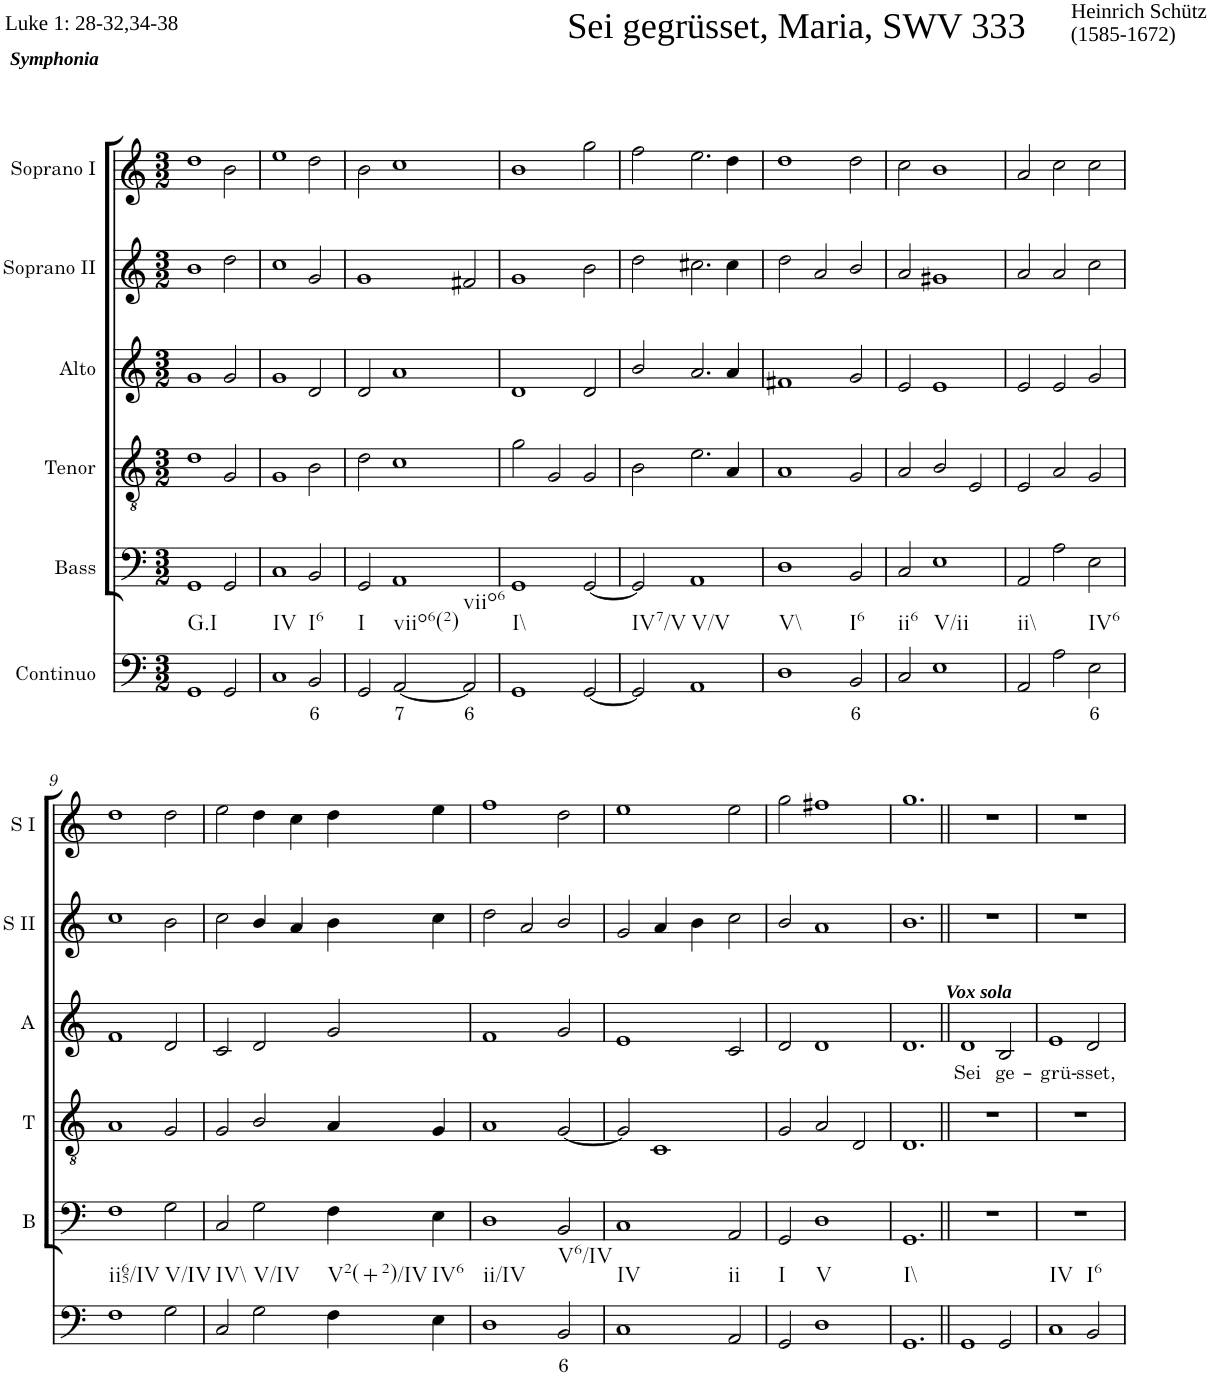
**kern	**text	**kern	**kern	**kern	**text	**kern	**kern
*part6	*part6	*part5	*part4	*part3	*part3	*part2	*part1
*staff6	*staff6	*staff5	*staff4	*staff3	*staff3	*staff2	*staff1
*I"Continuo	*	*I"Bass	*I"Tenor	*I"Alto	*	*I"Soprano II	*I"Soprano I
*	*	*I'B	*I'T	*I'A	*	*I'S II	*I'S I
*clefF4	*	*clefF4	*clefGv2	*clefG2	*	*clefG2	*clefG2
*k[]	*	*k[]	*k[]	*k[]	*	*k[]	*k[]
*M3/2	*	*M3/2	*M3/2	*M3/2	*	*M3/2	*M3/2
=1	=1	=1	=1	=1	=1	=1	=1
!	!	!	!	!	!	!	!LO:TX:a:Bi:t=Symphonia
!	!	!	!	!	!	!	!LO:TX:a:t=Sei gegrüsset, Maria, SWV 333
!	!	!	!	!	!	!	!LO:TX:a:t=Heinrich Schütz
!	!	!	!	!	!	!	!LO:TX:a:t=(1585-1672)
!	!	!	!	!	!	!	!LO:TX:a:t=Luke 1&colon; 28-32,34-38
!LO:TX:b:t=G.I	!	!	!	!	!	!	!
1GG	.	1GG	1d	1g	.	1b	1dd
2GG/	.	2GG/	2G/	2g/	.	2dd\	2b\
=2	=2	=2	=2	=2	=2	=2	=2
!LO:TX:b:t=IV	!	!	!	!	!	!	!
1C	.	1C	1G	1g	.	1cc	1ee
!LO:TX:b:t=I6	!	!	!	!	!	!	!
!	!LO:LY:b	!	!	!	!	!	!
2BB/	6	2BB/	2B\	2d/	.	2g/	2dd\
=3	=3	=3	=3	=3	=3	=3	=3
!LO:TX:b:t=I	!	!	!	!	!	!	!
2GG/	.	2GG/	2d\	2d/	.	1g	2b\
!LO:TX:b:t=viio6(2)	!	!	!	!	!	!	!
!	!LO:LY:b	!	!	!	!	!	!
[2AA/	7	1AA	1c	1a	.	.	1cc
!LO:TX:b:t=viio6	!	!	!	!	!	!	!
!	!LO:LY:b	!	!	!	!	!	!
2AA/]	6	.	.	.	.	2f#X/	.
=4	=4	=4	=4	=4	=4	=4	=4
!LO:TX:b:t=I\\	!	!	!	!	!	!	!
1GG	.	1GG	2g\	1d	.	1g	1b
.	.	.	2G/	.	.	.	.
[2GG/	.	[2GG/	2G/	2d/	.	2b\	2gg\
=5	=5	=5	=5	=5	=5	=5	=5
!LO:TX:b:t=IV7/V	!	!	!	!	!	!	!
2GG/]	.	2GG/]	2B\	2b/	.	2dd\	2ff\
!LO:TX:b:t=V/V	!	!	!	!	!	!	!
1AA	.	1AA	2.e\	2.a/	.	2.cc#X\	2.ee\
.	.	.	4A/	4a/	.	4cc#\	4dd\
=6	=6	=6	=6	=6	=6	=6	=6
!LO:TX:b:t=V\\	!	!	!	!	!	!	!
1D	.	1D	1A	1f#X	.	2dd\	1dd
.	.	.	.	.	.	2a/	.
!LO:TX:b:t=I6	!	!	!	!	!	!	!
!	!LO:LY:b	!	!	!	!	!	!
2BB/	6	2BB/	2G/	2g/	.	2b/	2dd\
=7	=7	=7	=7	=7	=7	=7	=7
!LO:TX:b:t=ii6	!	!	!	!	!	!	!
2C/	.	2C/	2A/	2e/	.	2a/	2cc\
!LO:TX:b:t=V/ii	!	!	!	!	!	!	!
1E	.	1E	2B/	1e	.	1g#X	1b
.	.	.	2E/	.	.	.	.
=8	=8	=8	=8	=8	=8	=8	=8
!LO:TX:b:t=ii\\	!	!	!	!	!	!	!
2AA/	.	2AA/	2E/	2e/	.	2a/	2a/
2A\	.	2A\	2A/	2e/	.	2a/	2cc\
!LO:TX:b:t=IV6	!	!	!	!	!	!	!
!	!LO:LY:b	!	!	!	!	!	!
2E\	6	2E\	2G/	2g/	.	2cc\	2cc\
!!LO:LB:g=z
=9	=9	=9	=9	=9	=9	=9	=9
!LO:TX:b:t=ii65/IV	!	!	!	!	!	!	!
1F	.	1F	1A	1f	.	1cc	1dd
!LO:TX:b:t=V/IV	!	!	!	!	!	!	!
2G\	.	2G\	2G/	2d/	.	2b\	2dd\
=10	=10	=10	=10	=10	=10	=10	=10
!LO:TX:b:t=IV\\	!	!	!	!	!	!	!
2C/	.	2C/	2G/	2c/	.	2cc\	2ee\
!LO:TX:b:t=V/IV	!	!	!	!	!	!	!
2G\	.	2G\	2B/	2d/	.	4b/	4dd\
.	.	.	.	.	.	4a/	4cc\
!LO:TX:b:t=V2(+2)/IV	!	!	!	!	!	!	!
4F\	.	4F\	4A/	2g/	.	4b\	4dd\
!LO:TX:b:t=IV6	!	!	!	!	!	!	!
4E\	.	4E\	4G/	.	.	4cc\	4ee\
=11	=11	=11	=11	=11	=11	=11	=11
!LO:TX:b:t=ii/IV	!	!	!	!	!	!	!
1D	.	1D	1A	1f	.	2dd\	1ff
.	.	.	.	.	.	2a/	.
!LO:TX:b:t=V6/IV	!	!	!	!	!	!	!
!	!LO:LY:b	!	!	!	!	!	!
2BB/	6	2BB/	[2G/	2g/	.	2b/	2dd\
=12	=12	=12	=12	=12	=12	=12	=12
!LO:TX:b:t=IV	!	!	!	!	!	!	!
1C	.	1C	2G/]	1e	.	2g/	1ee
.	.	.	1C	.	.	4a/	.
.	.	.	.	.	.	4b\	.
!LO:TX:b:t=ii	!	!	!	!	!	!	!
2AA/	.	2AA/	.	2c/	.	2cc\	2ee\
=13	=13	=13	=13	=13	=13	=13	=13
!LO:TX:b:t=I	!	!	!	!	!	!	!
2GG/	.	2GG/	2G/	2d/	.	2b/	2gg\
!LO:TX:b:t=V	!	!	!	!	!	!	!
1D	.	1D	2A/	1d	.	1a	1ff#X
.	.	.	2D/	.	.	.	.
=14	=14	=14	=14	=14	=14	=14	=14
!LO:TX:b:t=I\\	!	!	!	!	!	!	!
1.GG	.	1.GG	1.D	1.d	.	1.b	1.gg
=15||	=15||	=15||	=15||	=15||	=15||	=15||	=15||
!	!	!	!	!LO:TX:a:Bi:t=Vox sola	!	!	!
!	!	!	!	!	!LO:LY:b	!	!
1GG	.	1.r	1.r	1d	Sei	1.r	1.r
!	!	!	!	!	!LO:LY:b	!	!
2GG/	.	.	.	2B/	ge-	.	.
=16	=16	=16	=16	=16	=16	=16	=16
!LO:TX:b:t=IV	!	!	!	!	!	!	!
!	!	!	!	!	!LO:LY:b	!	!
1C	.	1.r	1.r	1e	grü-	1.r	1.r
!LO:TX:b:t=I6	!	!	!	!	!	!	!
!	!	!	!	!	!LO:LY:b	!	!
2BB/	.	.	.	2d/	sset,	.	.
=	=	=	=	=	=	=	=
*-	*-	*-	*-	*-	*-	*-	*-
